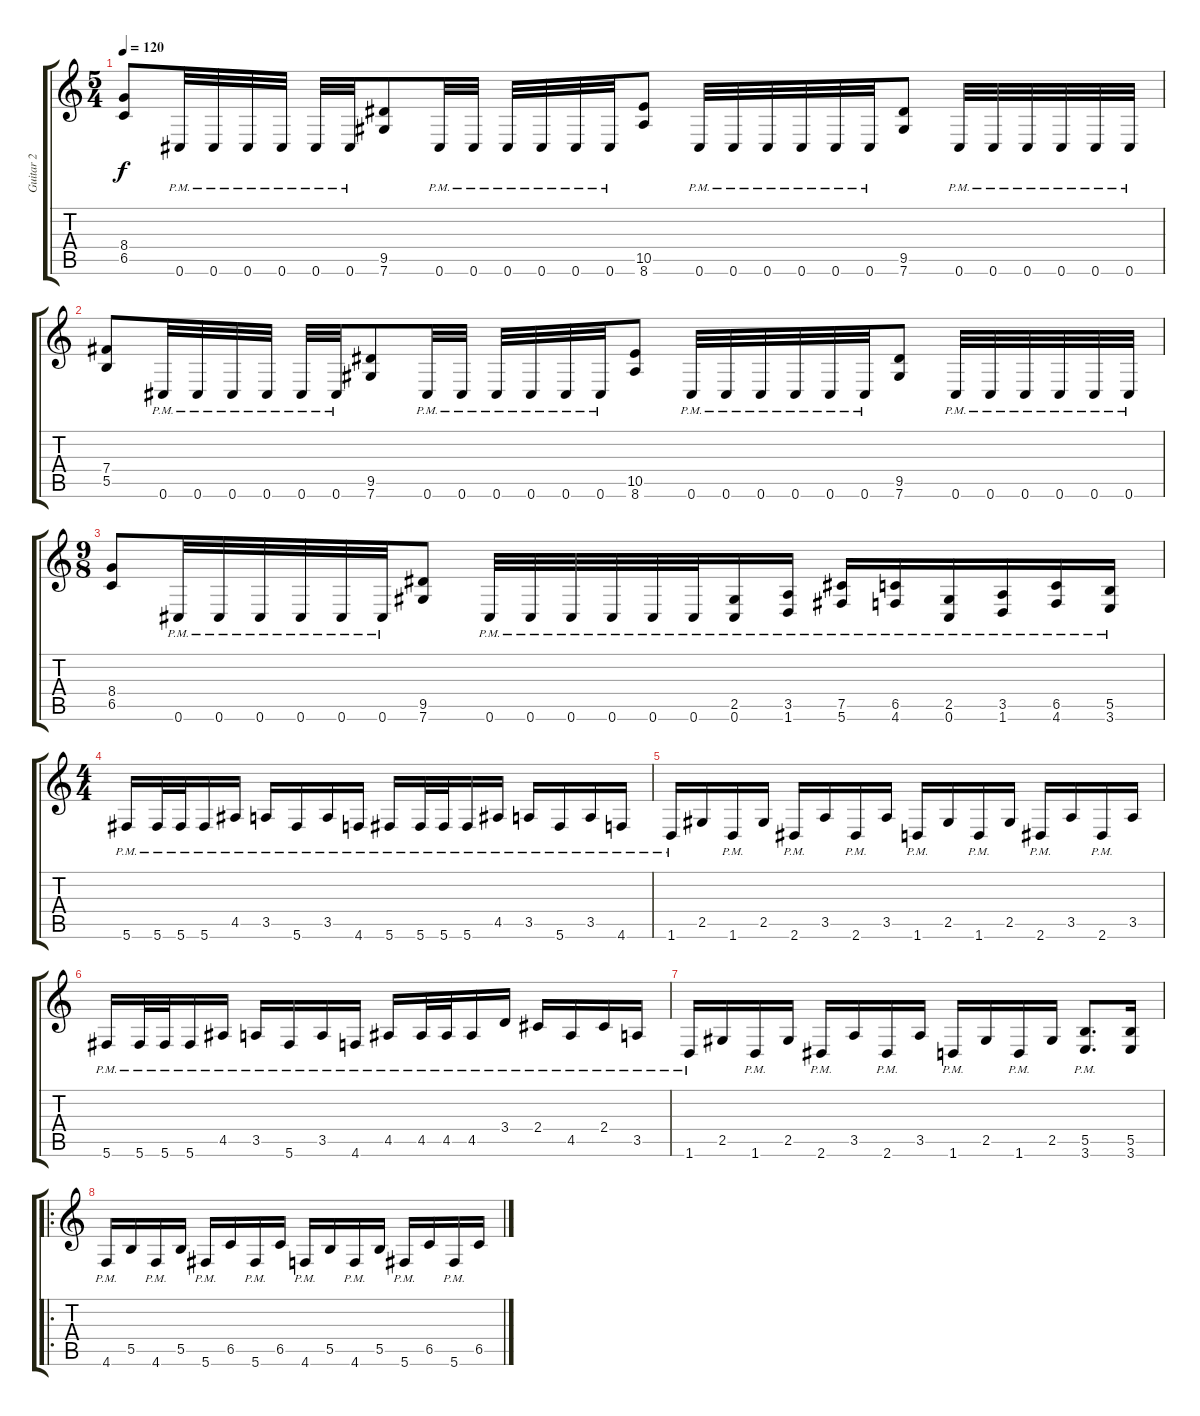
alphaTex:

\track ("Guitar 2" "Guitar 2") {instrument distortionguitar}
\staff {score tabs}
\tuning (Db4 Ab3 E3 B2 Gb2 Db2) {hide}
\ts (5 4)
\tempo 120
\clef g2
\ks c
(8.4 6.5).8{dy f} 0.6{pm}.32 0.6{pm}.32 0.6{pm}.32 0.6{pm}.32 0.6{pm}.32 0.6{pm}.32 (9.5 7.6).8 0.6{pm}.32 0.6{pm}.32 0.6{pm}.32 0.6{pm}.32 0.6{pm}.32 0.6{pm}.32 (10.5 8.6).8 0.6{pm}.32 0.6{pm}.32 0.6{pm}.32 0.6{pm}.32 0.6{pm}.32 0.6{pm}.32 (9.5 7.6).8 0.6{pm}.32 0.6{pm}.32 0.6{pm}.32 0.6{pm}.32 0.6{pm}.32 0.6{pm}.32 |
(7.4 5.5).8 0.6{pm}.32 0.6{pm}.32 0.6{pm}.32 0.6{pm}.32 0.6{pm}.32 0.6{pm}.32 (9.5 7.6).8 0.6{pm}.32 0.6{pm}.32 0.6{pm}.32 0.6{pm}.32 0.6{pm}.32 0.6{pm}.32 (10.5 8.6).8 0.6{pm}.32 0.6{pm}.32 0.6{pm}.32 0.6{pm}.32 0.6{pm}.32 0.6{pm}.32 (9.5 7.6).8 0.6{pm}.32 0.6{pm}.32 0.6{pm}.32 0.6{pm}.32 0.6{pm}.32 0.6{pm}.32 |
\ts (9 8)
(8.4 6.5).8 0.6{pm}.32 0.6{pm}.32 0.6{pm}.32 0.6{pm}.32 0.6{pm}.32 0.6{pm}.32 (9.5 7.6).8 0.6{pm}.32 0.6{pm}.32 0.6{pm}.32 0.6{pm}.32 0.6{pm}.32 0.6{pm}.32 (2.5{pm} 0.6{pm}).16 (3.5{pm} 1.6{pm}).16 (7.5{pm} 5.6{pm}).16 (6.5{pm} 4.6{pm}).16 (2.5{pm} 0.6{pm}).16 (3.5{pm} 1.6{pm}).16 (6.5{pm} 4.6{pm}).16 (5.5{pm} 3.6{pm}).16 |
\ts (4 4)
5.6{pm}.16 5.6{pm}.32 5.6{pm}.32 5.6{pm}.16 4.5{pm}.16 3.5{pm}.16 5.6{pm}.16 3.5{pm}.16 4.6{pm}.16 5.6{pm}.16 5.6{pm}.32 5.6{pm}.32 5.6{pm}.16 4.5{pm}.16 3.5{pm}.16 5.6{pm}.16 3.5{pm}.16 4.6{pm}.16 |
1.6{pm}.16 2.5.16 1.6{pm}.16 2.5.16 2.6{pm}.16 3.5.16 2.6{pm}.16 3.5.16 1.6{pm}.16 2.5.16 1.6{pm}.16 2.5.16 2.6{pm}.16 3.5.16 2.6{pm}.16 3.5.16 |
5.6{pm}.16 5.6{pm}.32 5.6{pm}.32 5.6{pm}.16 4.5{pm}.16 3.5{pm}.16 5.6{pm}.16 3.5{pm}.16 4.6{pm}.16 4.5{pm}.16 4.5{pm}.32 4.5{pm}.32 4.5{pm}.16 3.4{pm}.16 2.4{pm}.16 4.5{pm}.16 2.4{pm}.16 3.5{pm}.16 |
1.6{pm}.16 2.5.16 1.6{pm}.16 2.5.16 2.6{pm}.16 3.5.16 2.6{pm}.16 3.5.16 1.6{pm}.16 2.5.16 1.6{pm}.16 2.5.16 (5.5 3.6{pm}).8{d} (5.5 3.6).16 |
\ro
4.6{pm}.16 5.5.16 4.6{pm}.16 5.5.16 5.6{pm}.16 6.5.16 5.6{pm}.16 6.5.16 4.6{pm}.16 5.5.16 4.6{pm}.16 5.5.16 5.6{pm}.16 6.5.16 5.6{pm}.16 6.5.16
